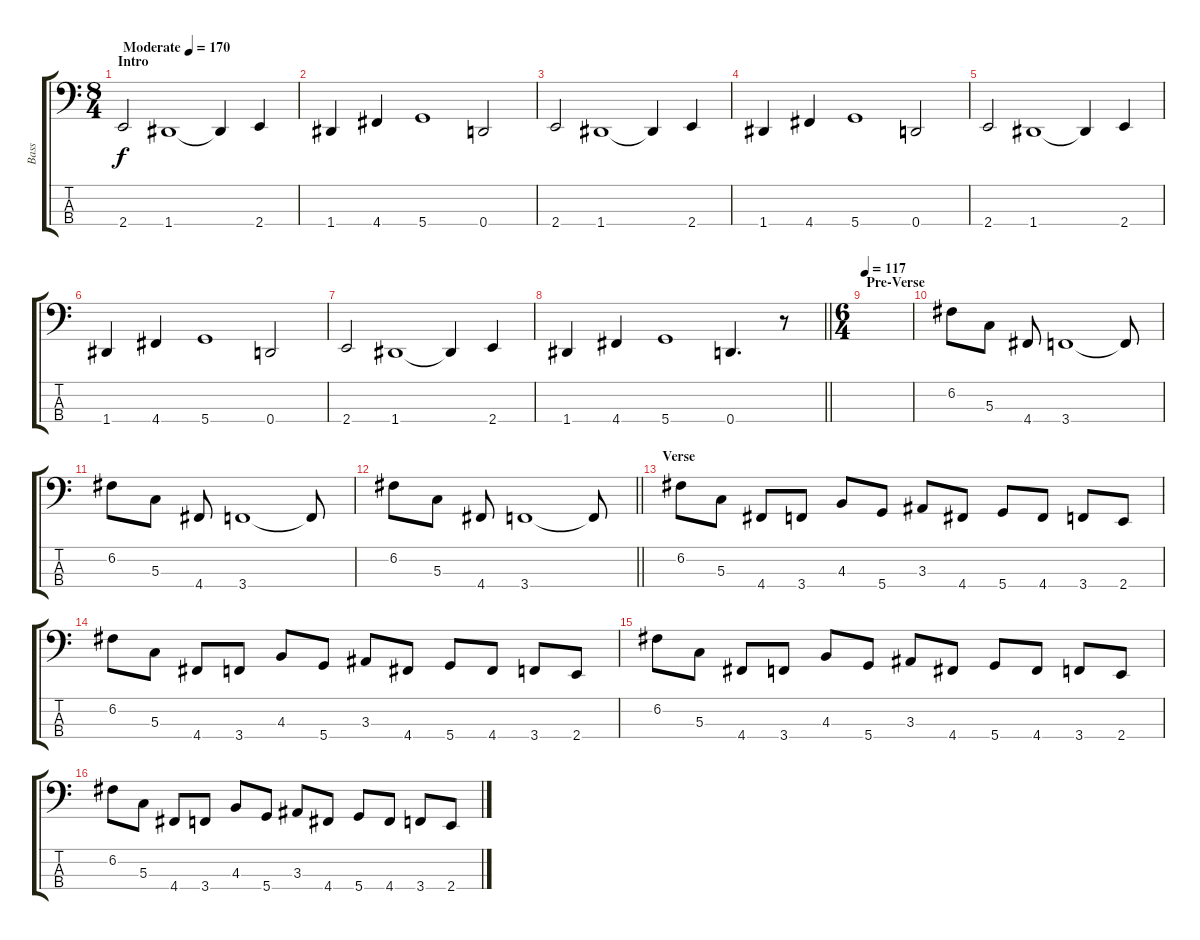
\track ("Bass" "Bass") {instrument electricbassfinger}
\staff {score tabs}
\tuning (F2 C2 G1 D1) {hide}
\ts (8 4)
\section ("" "Intro")
\tempo (170 "Moderate")
\tempo 124
\tempo (170 "Moderate")
\clef f4
\ks c
2.4.2{dy f instrument electricbassfinger} 1.4.1 1.4{t}.4 2.4.4 |
1.4.4 4.4.4 5.4.1 0.4.2 |
2.4.2 1.4.1 1.4{t}.4 2.4.4 |
1.4.4 4.4.4 5.4.1 0.4.2 |
2.4.2 1.4.1 1.4{t}.4 2.4.4 |
1.4.4 4.4.4 5.4.1 0.4.2 |
2.4.2 1.4.1 1.4{t}.4 2.4.4 |
\barLineRight lightlight
1.4.4 4.4.4 5.4.1 0.4.4{d} r.8 |
\ts (6 4)
\section ("" "Pre-Verse")
\tempo 117
|
6.2.8 5.3.8 4.4.8 3.4.1 3.4{t}.8 |
6.2.8 5.3.8 4.4.8 3.4.1 3.4{t}.8 |
\barLineRight lightlight
6.2.8 5.3.8 4.4.8 3.4.1 3.4{t}.8 |
\section ("" "Verse")
6.2.8 5.3.8 4.4.8 3.4.8 4.3.8 5.4.8 3.3.8 4.4.8 5.4.8 4.4.8 3.4.8 2.4.8 |
6.2.8 5.3.8 4.4.8 3.4.8 4.3.8 5.4.8 3.3.8 4.4.8 5.4.8 4.4.8 3.4.8 2.4.8 |
6.2.8 5.3.8 4.4.8 3.4.8 4.3.8 5.4.8 3.3.8 4.4.8 5.4.8 4.4.8 3.4.8 2.4.8 |
6.2.8 5.3.8 4.4.8 3.4.8 4.3.8 5.4.8 3.3.8 4.4.8 5.4.8 4.4.8 3.4.8 2.4.8
